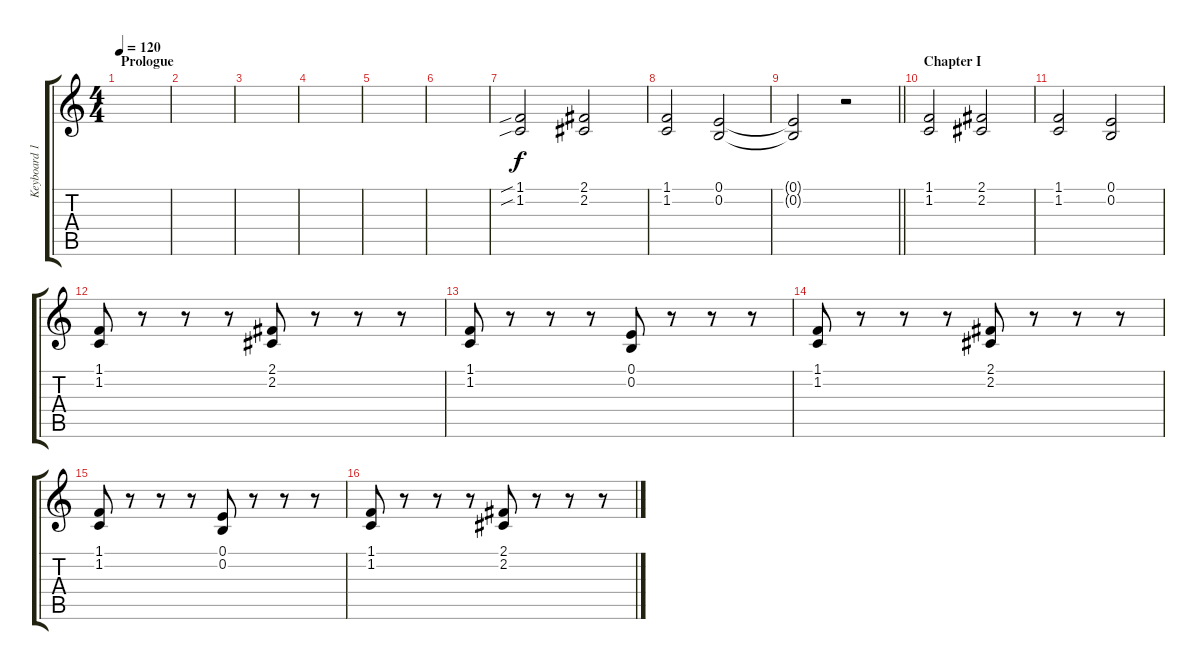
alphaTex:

\track ("Keyboard 1 (Organ)" "Keyboard 1") {instrument churchorgan}
\staff {score tabs}
\tuning (E4 B3 G3 D3 A2 E2) {hide}
\ts (4 4)
\section ("" "Prologue")
\tempo 120
\clef g2
\ks c
|
|
|
|
|
|
(1.1{sib} 1.2{sib}).2 (2.1 2.2).2 |
(1.1 1.2).2 (0.1 0.2).2 |
\barLineRight lightlight
(0.1{t} 0.2{t}).2 r.2 |
\section ("" "Chapter I")
(1.1 1.2).2 (2.1 2.2).2 |
(1.1 1.2).2 (0.1 0.2).2 |
(1.1 1.2).8 r.8 r.8 r.8 (2.1 2.2).8 r.8 r.8 r.8 |
(1.1 1.2).8 r.8 r.8 r.8 (0.1 0.2).8 r.8 r.8 r.8 |
(1.1 1.2).8 r.8 r.8 r.8 (2.1 2.2).8 r.8 r.8 r.8 |
(1.1 1.2).8 r.8 r.8 r.8 (0.1 0.2).8 r.8 r.8 r.8 |
(1.1 1.2).8 r.8 r.8 r.8 (2.1 2.2).8 r.8 r.8 r.8
